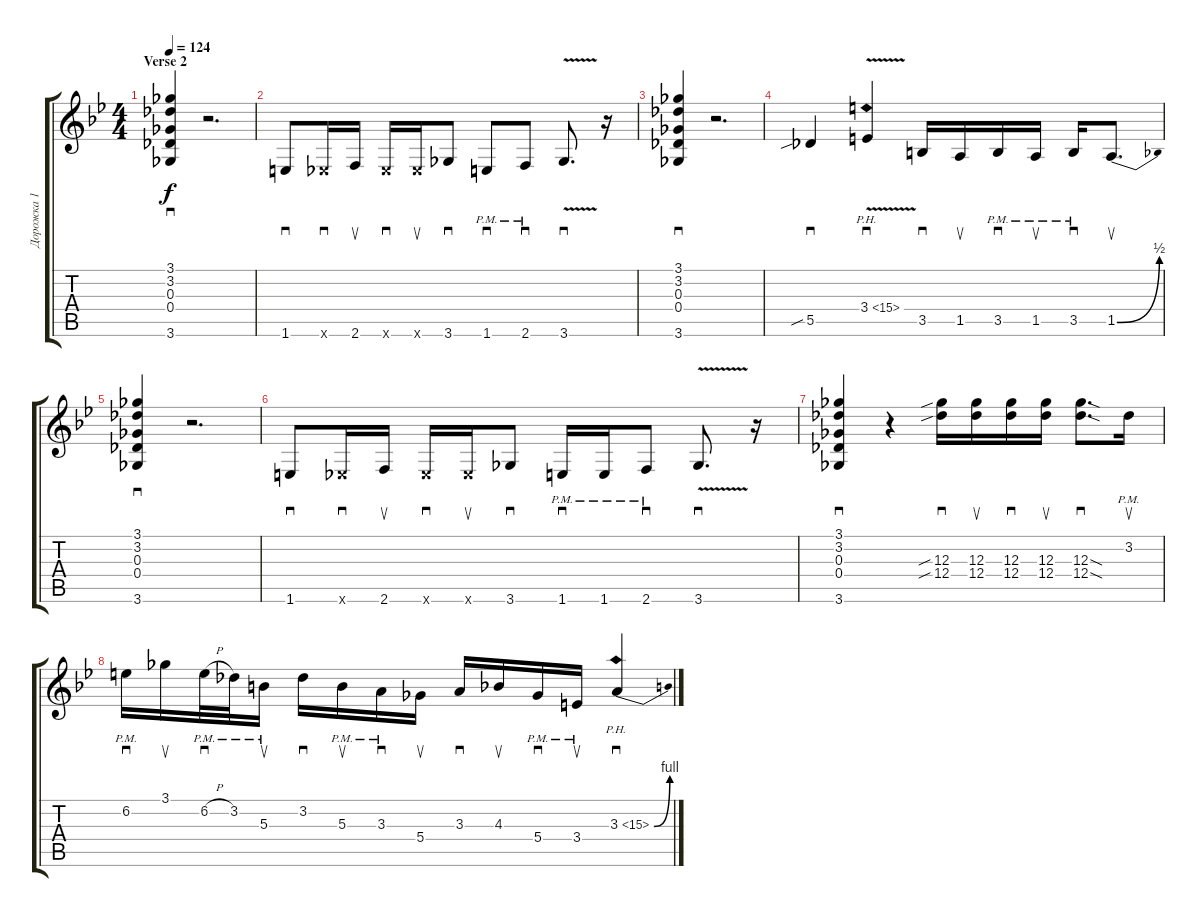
\track ("Дорожка 1" "Дорожка 1") {instrument overdrivenguitar}
\staff {score tabs}
\tuning (Eb4 Bb3 Gb3 Db3 Ab2 Eb2) {hide}
\ts (4 4)
\section ("" "Verse 2")
\tempo 124
\clef g2
\ks gminor
(3.1 3.2 0.3 0.4 3.6).4{sd dy f} r.2{d} |
1.6.8{sd} 0.6{x}.16{sd} 2.6.16{su} 0.6{x}.16{sd} 0.6{x}.16{su} 3.6.8{sd} 1.6{pm}.8{sd} 2.6{pm}.8{sd} 3.6{v}.8{d sd} r.16 |
(3.1 3.2 0.3 0.4 3.6).4{sd} r.2{d} |
5.5{sib}.4{sd} 3.4{ph 12 v}.4{sd} 3.5.16{sd} 1.5.16{su} 3.5{pm}.16{sd} 1.5{pm}.16{su} 3.5{pm}.16{sd} 1.5{be (bend 0 0 60 2)}.8{d su} |
(3.1 3.2 0.3 0.4 3.6).4{sd} r.2{d} |
1.6.8{sd} 0.6{x}.16{sd} 2.6.16{su} 0.6{x}.16{sd} 0.6{x}.16{su} 3.6.8{sd} 1.6{pm}.16{sd} 1.6{pm}.16 2.6{pm}.8{sd} 3.6{v}.8{d sd} r.16 |
(3.1 3.2 0.3 0.4 3.6).4{sd} r.4 (12.3{sib} 12.4{sib}).16{sd} (12.3 12.4).16{su} (12.3 12.4).16{sd} (12.3 12.4).16{su} (12.3{sod} 12.4{sod}).8{d sd} 3.2{pm}.16{su} |
6.2{pm}.16{sd} 3.1.16{su} 6.2{h pm}.32{sd} 3.2{pm}.32 5.3{pm}.16{su} 3.2.16{sd} 5.3{pm}.16{su} 3.3{pm}.16{sd} 5.4.16{su} 3.3.16{sd} 4.3.16{su} 5.4{pm}.16{sd} 3.4{pm}.16{su} 3.3{be (bend 0 0 60 4) ph 12}.4{sd}
